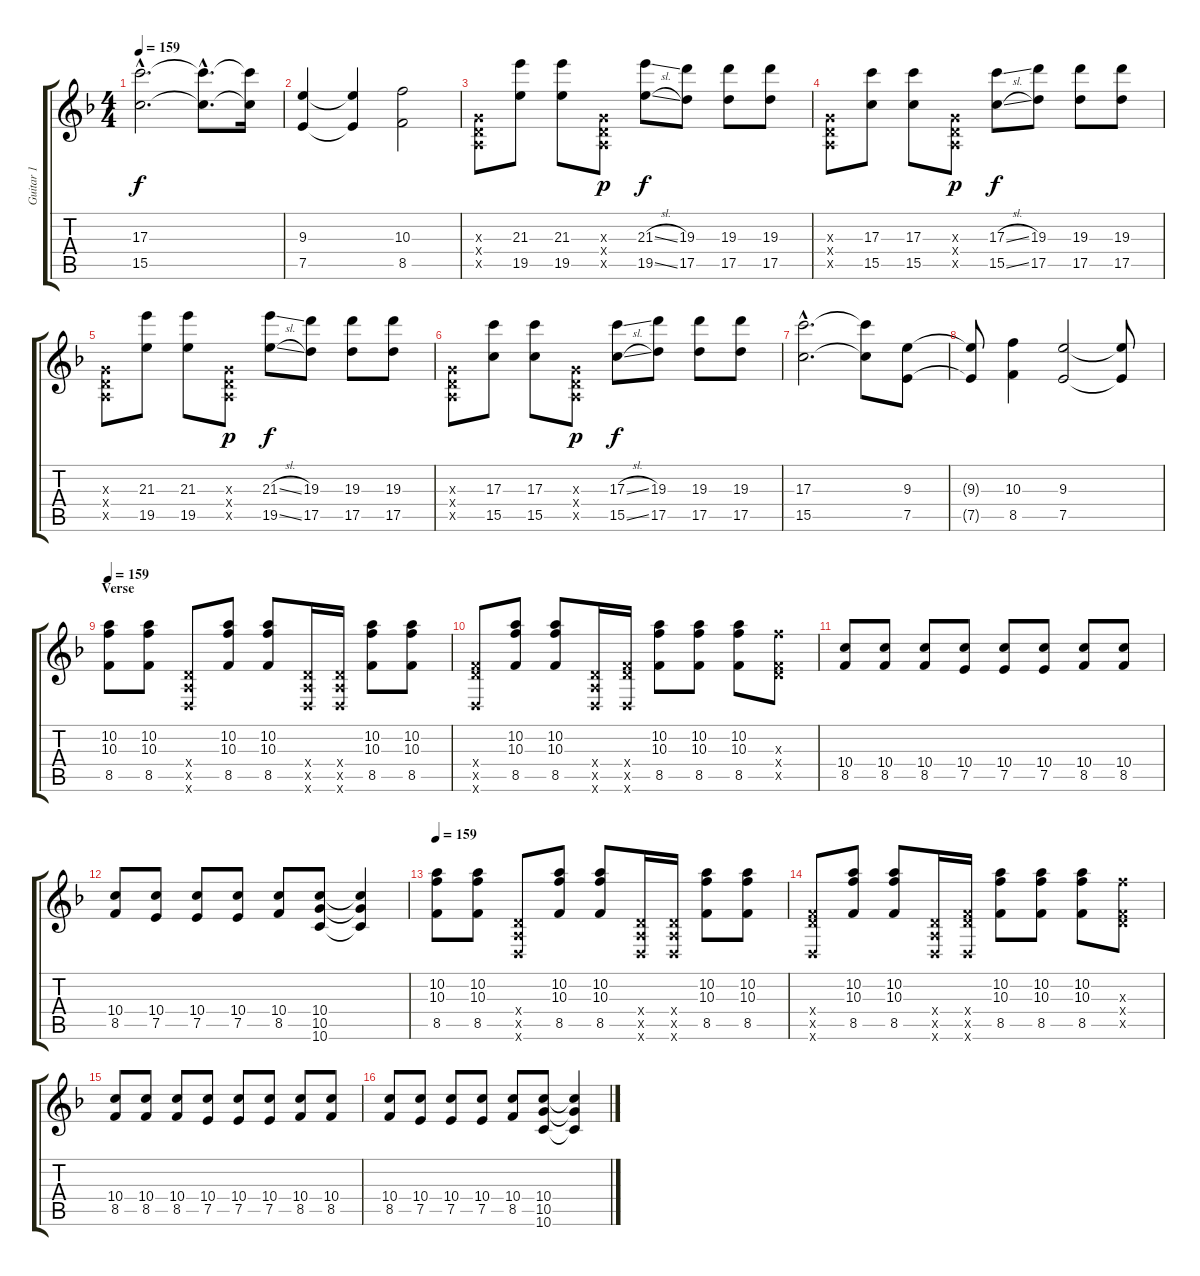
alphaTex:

\track ("Guitar 1" "Guitar 1") {instrument distortionguitar}
\staff {score tabs}
\tuning (E4 B3 G3 D3 A2 D2) {hide}
\ts (4 4)
\tempo 159
\clef g2
\ks f
(17.3{hac} 15.5{hac}).2{d dy f} (17.3{hac t} 15.5{hac t}).8{d} (17.3{t} 15.5{t}).16 |
(9.3 7.5).4 (9.3{t} 7.5{t}).4 (10.3 8.5).2 |
(0.3{x} 0.4{x} 0.5{x}).8 (21.3 19.5).8 (21.3 19.5).8 (0.3{x} 0.4{x} 0.5{x}).8{dy p} (21.3{sl} 19.5{sl}).8{dy f} (19.3 17.5).8 (19.3 17.5).8 (19.3 17.5).8 |
(0.3{x} 0.4{x} 0.5{x}).8 (17.3 15.5).8 (17.3 15.5).8 (0.3{x} 0.4{x} 0.5{x}).8{dy p} (17.3{sl} 15.5{sl}).8{dy f} (19.3 17.5).8 (19.3 17.5).8 (19.3 17.5).8 |
(0.3{x} 0.4{x} 0.5{x}).8 (21.3 19.5).8 (21.3 19.5).8 (0.3{x} 0.4{x} 0.5{x}).8{dy p} (21.3{sl} 19.5{sl}).8{dy f} (19.3 17.5).8 (19.3 17.5).8 (19.3 17.5).8 |
(0.3{x} 0.4{x} 0.5{x}).8 (17.3 15.5).8 (17.3 15.5).8 (0.3{x} 0.4{x} 0.5{x}).8{dy p} (17.3{sl} 15.5{sl}).8{dy f} (19.3 17.5).8 (19.3 17.5).8 (19.3 17.5).8 |
(17.3{hac} 15.5{hac}).2{d} (17.3{t} 15.5{t}).8 (9.3 7.5).8 |
(9.3{t} 7.5{t}).8 (10.3 8.5).4 (9.3 7.5).2 (9.3{t} 7.5{t}).8 |
\section ("" "Verse")
\tempo 159
(10.2 10.3 8.5).8{volume 10 instrument distortionguitar} (10.2 10.3 8.5).8 (0.4{x} 0.5{x} 0.6{x}).8 (10.2 10.3 8.5).8 (10.2 10.3 8.5).8 (0.4{x} 0.5{x} 0.6{x}).16 (0.4{x} 0.5{x} 0.6{x}).16 (10.2 10.3 8.5).8 (10.2 10.3 8.5).8 |
(0.4{x} 8.5{x} 0.6{x}).8{instrument distortionguitar} (10.2 10.3 8.5).8 (10.2 10.3 8.5).8 (0.4{x} 0.5{x} 0.6{x}).16 (0.4{x} 8.5{x} 0.6{x}).16 (10.2 10.3 8.5).8 (10.2 10.3 8.5).8 (10.2 10.3 8.5).8 (10.3{x} 0.4{x} 8.5{x}).8 |
(10.4 8.5).8 (10.4 8.5).8 (10.4 8.5).8 (10.4 7.5).8 (10.4 7.5).8 (10.4 7.5).8 (10.4 8.5).8 (10.4 8.5).8 |
(10.4 8.5).8 (10.4 7.5).8 (10.4 7.5).8 (10.4 7.5).8 (10.4 8.5).8 (10.4 10.5 10.6).8 (10.4{t} 10.5{t} 10.6{t}).4 |
\tempo 159
(10.2 10.3 8.5).8{volume 10 instrument distortionguitar} (10.2 10.3 8.5).8 (0.4{x} 0.5{x} 0.6{x}).8 (10.2 10.3 8.5).8 (10.2 10.3 8.5).8 (0.4{x} 0.5{x} 0.6{x}).16 (0.4{x} 0.5{x} 0.6{x}).16 (10.2 10.3 8.5).8 (10.2 10.3 8.5).8 |
(0.4{x} 8.5{x} 0.6{x}).8{instrument distortionguitar} (10.2 10.3 8.5).8 (10.2 10.3 8.5).8 (0.4{x} 0.5{x} 0.6{x}).16 (0.4{x} 8.5{x} 0.6{x}).16 (10.2 10.3 8.5).8 (10.2 10.3 8.5).8 (10.2 10.3 8.5).8 (10.3{x} 0.4{x} 8.5{x}).8 |
(10.4 8.5).8 (10.4 8.5).8 (10.4 8.5).8 (10.4 7.5).8 (10.4 7.5).8 (10.4 7.5).8 (10.4 8.5).8 (10.4 8.5).8 |
(10.4 8.5).8 (10.4 7.5).8 (10.4 7.5).8 (10.4 7.5).8 (10.4 8.5).8 (10.4 10.5 10.6).8 (10.4{t} 10.5{t} 10.6{t}).4
